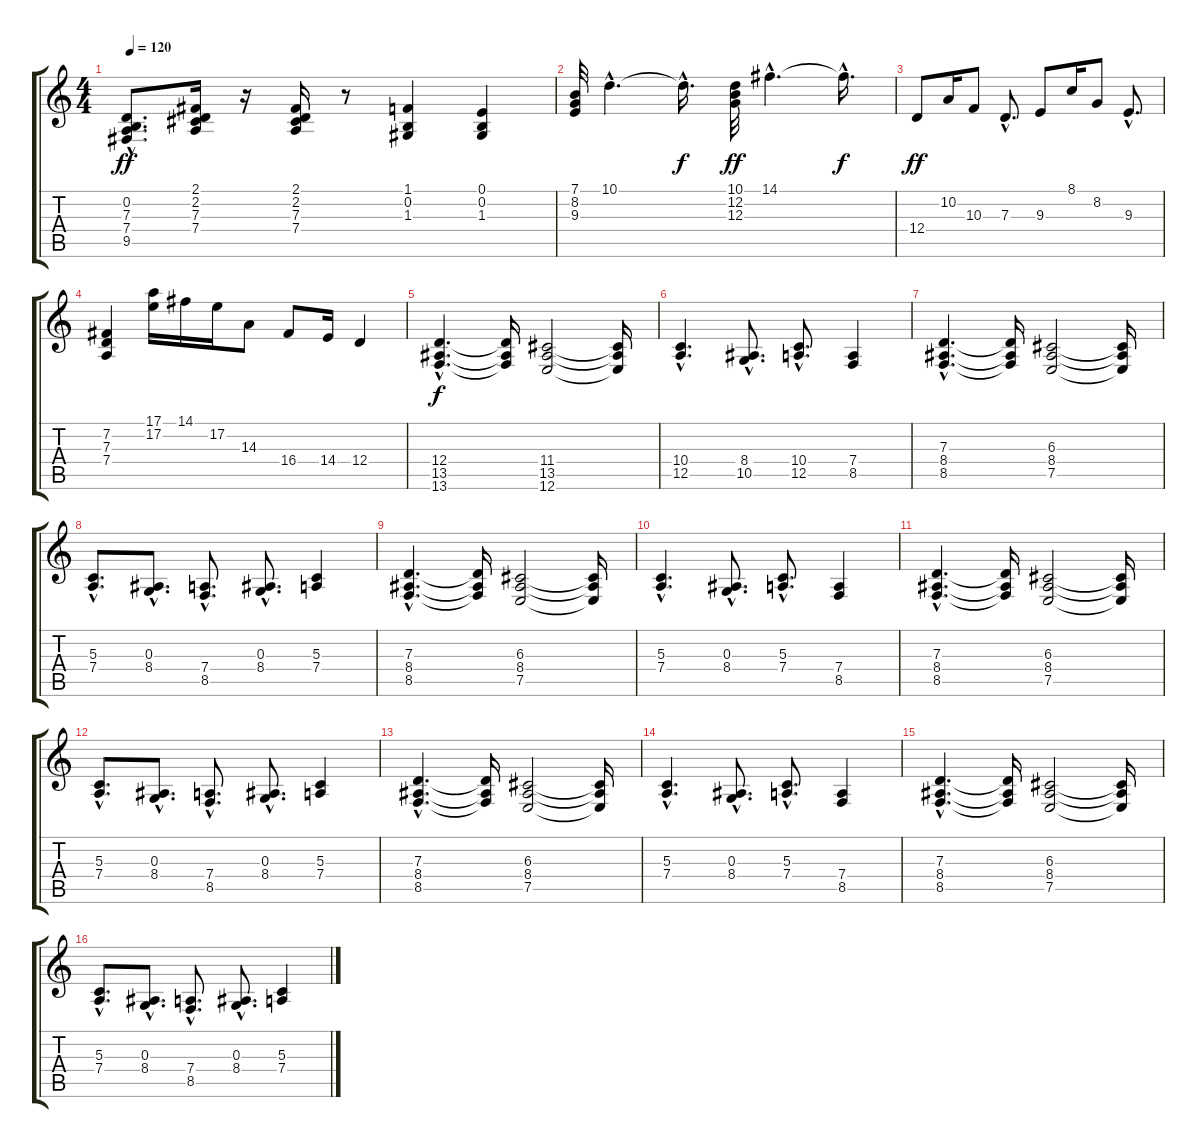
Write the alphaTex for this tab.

\track "" {instrument electricpiano2}
\staff {score tabs}
\tuning (E4 B3 G3 D3 A2 E2) {hide}
\ts (4 4)
\tempo 120
\clef g2
\ks c
(0.2{hac} 7.3{hac} 7.4{hac} 9.5{hac}).8{d dy ff} (2.1 2.2 7.3 7.4).16 r.16 (2.1 2.2 7.3 7.4).16 r.8 (1.1 0.2 1.3).4 (0.1 0.2 1.3).4 |
(7.1 8.2 9.3).32 10.1{hac}.4{d} 10.1{hac t}.16{d dy f} (10.1 12.2 12.3).32{dy ff} 14.1{hac}.4{d} 14.1{hac t}.16{d dy f} |
12.4.8{dy ff} 10.2.16 10.3.8 7.3{hac}.8{d} 9.3.8 8.1.16 8.2.8 9.3{hac}.8{d} |
(7.2 7.3 7.4).4 (17.1 17.2).16 14.1.16 17.2.16 14.3.8 16.4.8 14.4.16 12.4.4 |
(12.4{hac} 13.5{hac} 13.6{hac}).4{d dy f} (12.4{t} 13.5{t} 13.6{t}).16 (11.4 13.5 12.6).2 (11.4{t} 13.5{t} 12.6{t}).16 |
(10.4{hac} 12.5{hac}).4{d} (8.4{hac} 10.5{hac}).8{d} (10.4{hac} 12.5{hac}).8{d} (7.4 8.5).4 |
(7.3{hac} 8.4{hac} 8.5{hac}).4{d} (7.3{t} 8.4{t} 8.5{t}).16 (6.3 8.4 7.5).2 (6.3{t} 8.4{t} 7.5{t}).16 |
(5.3{hac} 7.4{hac}).8{d} (0.3{hac} 8.4{hac}).8{d} (7.4{hac} 8.5{hac}).8{d} (0.3{hac} 8.4{hac}).8{d} (5.3 7.4).4 |
(7.3{hac} 8.4{hac} 8.5{hac}).4{d} (7.3{t} 8.4{t} 8.5{t}).16 (6.3 8.4 7.5).2 (6.3{t} 8.4{t} 7.5{t}).16 |
(5.3{hac} 7.4{hac}).4{d} (0.3{hac} 8.4{hac}).8{d} (5.3{hac} 7.4{hac}).8{d} (7.4 8.5).4 |
(7.3{hac} 8.4{hac} 8.5{hac}).4{d} (7.3{t} 8.4{t} 8.5{t}).16 (6.3 8.4 7.5).2 (6.3{t} 8.4{t} 7.5{t}).16 |
(5.3{hac} 7.4{hac}).8{d} (0.3{hac} 8.4{hac}).8{d} (7.4{hac} 8.5{hac}).8{d} (0.3{hac} 8.4{hac}).8{d} (5.3 7.4).4 |
(7.3{hac} 8.4{hac} 8.5{hac}).4{d} (7.3{t} 8.4{t} 8.5{t}).16 (6.3 8.4 7.5).2 (6.3{t} 8.4{t} 7.5{t}).16 |
(5.3{hac} 7.4{hac}).4{d} (0.3{hac} 8.4{hac}).8{d} (5.3{hac} 7.4{hac}).8{d} (7.4 8.5).4 |
(7.3{hac} 8.4{hac} 8.5{hac}).4{d} (7.3{t} 8.4{t} 8.5{t}).16 (6.3 8.4 7.5).2 (6.3{t} 8.4{t} 7.5{t}).16 |
(5.3{hac} 7.4{hac}).8{d} (0.3{hac} 8.4{hac}).8{d} (7.4{hac} 8.5{hac}).8{d} (0.3{hac} 8.4{hac}).8{d} (5.3 7.4).4
